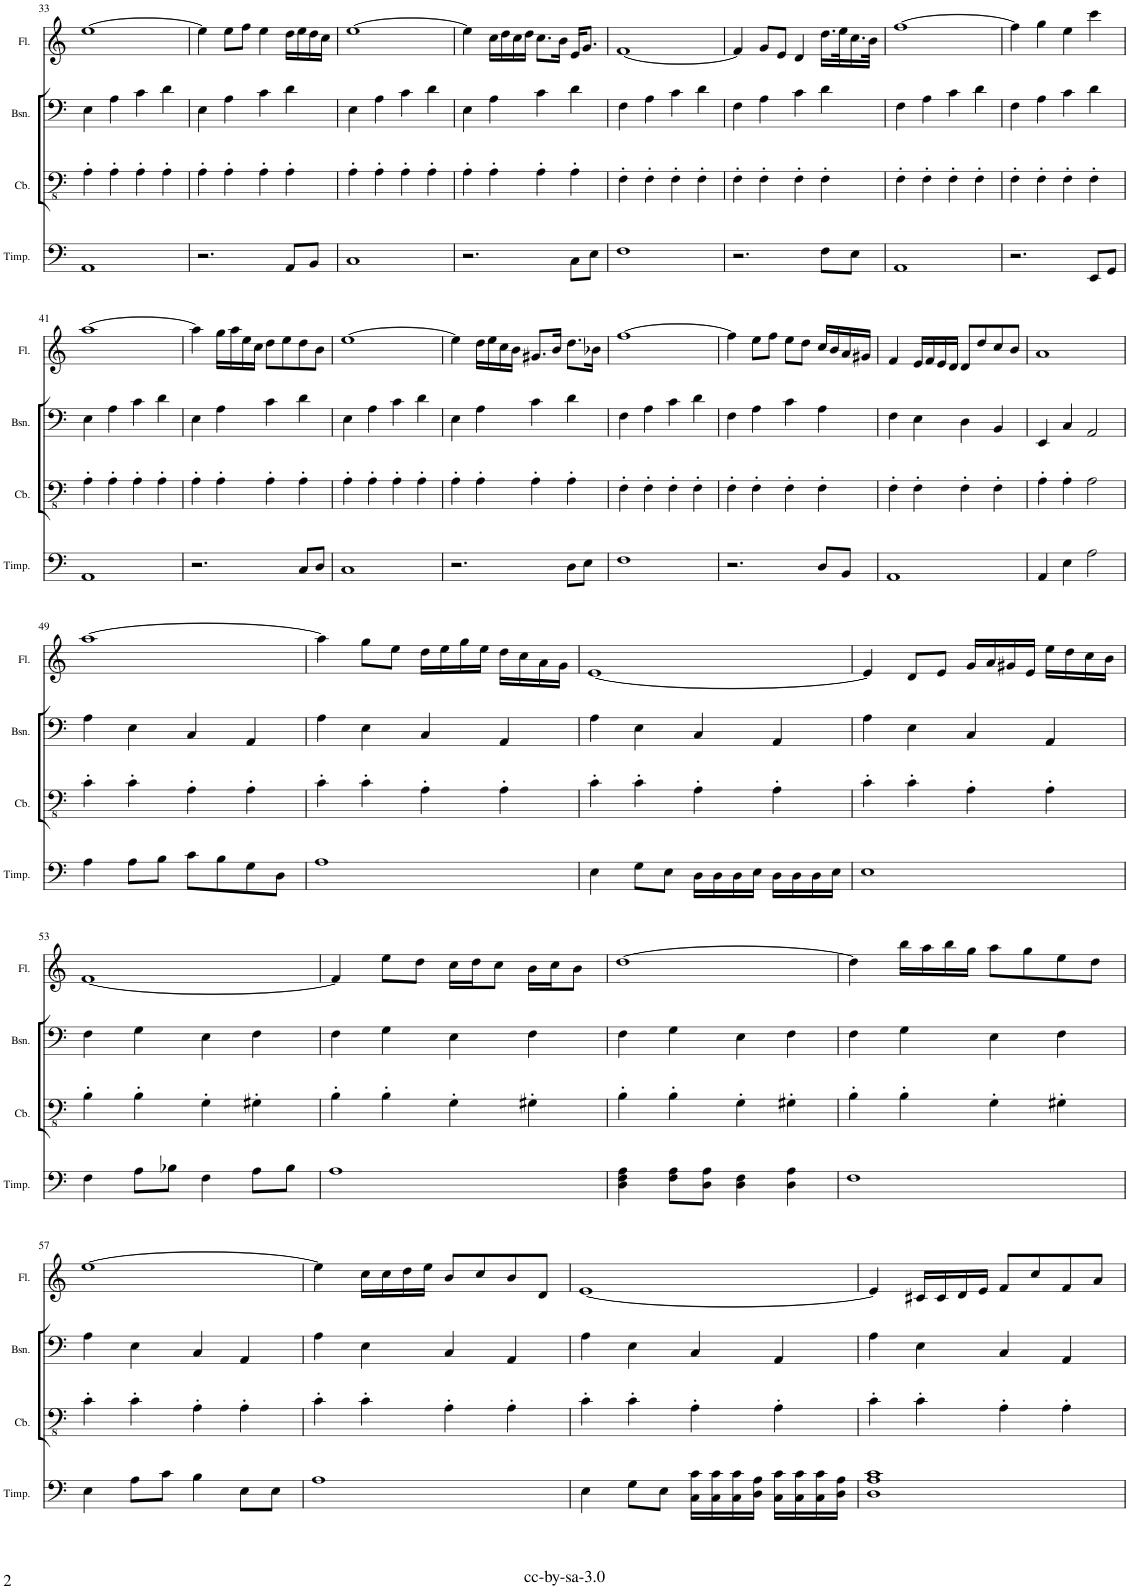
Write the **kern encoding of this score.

**kern	**kern	**kern	**kern
*part4	*part3	*part2	*part1
*staff4	*staff3	*staff2	*staff1
*I"Timpani	*I"Contrabass	*I"Bassoon	*I"Flute
*I'Timp.	*I'Cb.	*I'Bsn.	*I'Fl.
!!LO:PB:g=z
*clefF4	*clefFv4	*clefF4	*clefG2
*	*Trd7c12	*	*
*k[]	*k[]	*k[]	*k[]
*M4/4	*M4/4	*M4/4	*M4/4
*met(c)	*met(c)	*met(c)	*met(c)
=33	=33	=33	=33
1AA	4AA'\	4E\	[1ee
.	4AA'\	4A\	.
.	4AA'\	4c\	.
.	4AA'\	4d\	.
=34	=34	=34	=34
2.r	4AA'\	4E\	4ee\]
.	4AA'\	4A\	8ee\L
.	.	.	8ff\J
.	4AA'\	4c\	4ee\
8AA/L	4AA'\	4d\	16dd\LL
.	.	.	16ee\
8BB/J	.	.	16dd\
.	.	.	16cc\JJ
=35	=35	=35	=35
1C	4AA'\	4E\	[1ee
.	4AA'\	4A\	.
.	4AA'\	4c\	.
.	4AA'\	4d\	.
=36	=36	=36	=36
2.r	4AA'\	4E\	4ee\]
.	4AA'\	4A\	16cc\LL
.	.	.	16dd\
.	.	.	16cc\
.	.	.	16dd\JJ
.	4AA'\	4c\	8.cc\L
.	.	.	16b\Jk
8C\L	4AA'\	4d\	16e/KL
.	.	.	8.g/J
8E\J	.	.	.
=37	=37	=37	=37
1F	4FF'\	4F\	[1f
.	4FF'\	4A\	.
.	4FF'\	4c\	.
.	4FF'\	4d\	.
=38	=38	=38	=38
2.r	4FF'\	4F\	4f/]
.	4FF'\	4A\	8g/L
.	.	.	8e/J
.	4FF'\	4c\	4d/
8F\L	4FF'\	4d\	16.dd\LL
.	.	.	32ee\K
8E\J	.	.	16.cc\
.	.	.	32b\JJk
=39	=39	=39	=39
1AA	4FF'\	4F\	[1ff
.	4FF'\	4A\	.
.	4FF'\	4c\	.
.	4FF'\	4d\	.
=40	=40	=40	=40
2.r	4FF'\	4F\	4ff\]
.	4FF'\	4A\	4gg\
.	4FF'\	4c\	4ee\
8EE/L	4FF'\	4d\	4ccc\
8GG/J	.	.	.
!!LO:LB:g=z
=41	=41	=41	=41
1AA	4AA'\	4E\	[1aa
.	4AA'\	4A\	.
.	4AA'\	4c\	.
.	4AA'\	4d\	.
=42	=42	=42	=42
2.r	4AA'\	4E\	4aa\]
.	4AA'\	4A\	16gg\LL
.	.	.	16aa\
.	.	.	16ee\
.	.	.	16cc\JJ
.	4AA'\	4c\	8dd\L
.	.	.	8ee\
8C/L	4AA'\	4d\	8dd\
8D/J	.	.	8b\J
=43	=43	=43	=43
1C	4AA'\	4E\	[1ee
.	4AA'\	4A\	.
.	4AA'\	4c\	.
.	4AA'\	4d\	.
=44	=44	=44	=44
2.r	4AA'\	4E\	4ee\]
.	4AA'\	4A\	16dd\LL
.	.	.	16ee\
.	.	.	16cc\
.	.	.	16b\JJ
.	4AA'\	4c\	8.g#X/L
.	.	.	16b/Jk
8D\L	4AA'\	4d\	8.dd\L
8E\J	.	.	.
.	.	.	16b-X\Jk
=45	=45	=45	=45
1F	4FF'\	4F\	[1ff
.	4FF'\	4A\	.
.	4FF'\	4c\	.
.	4FF'\	4d\	.
=46	=46	=46	=46
2.r	4FF'\	4F\	4ff\]
.	4FF'\	4A\	8ee\L
.	.	.	8ff\J
.	4FF'\	4c\	8ee\L
.	.	.	8dd\J
8D/L	4FF'\	4A\	16cc/LL
.	.	.	16b/
8BB/J	.	.	16a/
.	.	.	16g#X/JJ
=47	=47	=47	=47
1AA	4FF'\	4F\	4f/
.	4FF'\	4E\	16e/LL
.	.	.	16f/
.	.	.	16e/
.	.	.	16d/JJ
.	4FF'\	4D\	8d/L
.	.	.	8dd/
.	4FF'\	4BB/	8cc/
.	.	.	8b/J
=48	=48	=48	=48
4AA/	4AA'\	4EE/	1a
4E\	4AA'\	4C/	.
2A\	2AA\	2AA/	.
!!LO:LB:g=z
=49	=49	=49	=49
4A\	4C'\	4A\	[1aa
8A\L	4C'\	4E\	.
8B\J	.	.	.
8c\L	4AA'\	4C/	.
8B\	.	.	.
8G\	4AA'\	4AA/	.
8D\J	.	.	.
=50	=50	=50	=50
1A	4C'\	4A\	4aa\]
.	4C'\	4E\	8gg\L
.	.	.	8ee\J
.	4AA'\	4C/	16dd\LL
.	.	.	16ee\
.	.	.	16gg\
.	.	.	16ee\JJ
.	4AA'\	4AA/	16dd\LL
.	.	.	16cc\
.	.	.	16a\
.	.	.	16g\JJ
=51	=51	=51	=51
4E\	4C'\	4A\	[1e
8G\L	4C'\	4E\	.
8E\J	.	.	.
16D\LL	4AA'\	4C/	.
16D\	.	.	.
16D\	.	.	.
16E\JJ	.	.	.
16D\LL	4AA'\	4AA/	.
16D\	.	.	.
16D\	.	.	.
16E\JJ	.	.	.
=52	=52	=52	=52
1E	4C'\	4A\	4e/]
.	4C'\	4E\	8d/L
.	.	.	8e/J
.	4AA'\	4C/	16g/LL
.	.	.	16a/
.	.	.	16g#X/
.	.	.	16e/JJ
.	4AA'\	4AA/	16ee\LL
.	.	.	16dd\
.	.	.	16cc\
.	.	.	16b\JJ
!!LO:LB:g=z
=53	=53	=53	=53
4F\	4BB'\	4F\	[1f
8A\L	4BB'\	4G\	.
8B-X\J	.	.	.
4F\	4GG'\	4E\	.
8A\L	4GG#X'\	4F\	.
8B-\J	.	.	.
=54	=54	=54	=54
1A	4BB'\	4F\	4f/]
.	4BB'\	4G\	8ee\L
.	.	.	8dd\J
.	4GG'\	4E\	16cc\LL
.	.	.	16dd\J
.	.	.	8cc\J
.	4GG#X'\	4F\	16b\LL
.	.	.	16cc\J
.	.	.	8b\J
=55	=55	=55	=55
4D\ 4F\ 4A\	4BB'\	4F\	[1dd
8F\ 8A\L	4BB'\	4G\	.
8D\ 8A\J	.	.	.
4D\ 4F\	4GG'\	4E\	.
4D\ 4A\	4GG#X'\	4F\	.
=56	=56	=56	=56
1F	4BB'\	4F\	4dd\]
.	4BB'\	4G\	16bb\LL
.	.	.	16aa\
.	.	.	16bb\
.	.	.	16gg\JJ
.	4GG'\	4E\	8aa\L
.	.	.	8gg\
.	4GG#X'\	4F\	8ee\
.	.	.	8dd\J
!!LO:LB:g=z
=57	=57	=57	=57
4E\	4C'\	4A\	[1ee
8A\L	4C'\	4E\	.
8c\J	.	.	.
4B\	4AA'\	4C/	.
8E\L	4AA'\	4AA/	.
8E\J	.	.	.
=58	=58	=58	=58
1A	4C'\	4A\	4ee\]
.	4C'\	4E\	16cc\LL
.	.	.	16cc\
.	.	.	16dd\
.	.	.	16ee\JJ
.	4AA'\	4C/	8b/L
.	.	.	8cc/
.	4AA'\	4AA/	8b/
.	.	.	8d/J
=59	=59	=59	=59
4E\	4C'\	4A\	[1e
8G\L	4C'\	4E\	.
8E\J	.	.	.
16C\ 16c\LL	4AA'\	4C/	.
16C\ 16c\	.	.	.
16C\ 16c\	.	.	.
16D\ 16A\JJ	.	.	.
16C\ 16c\LL	4AA'\	4AA/	.
16C\ 16c\	.	.	.
16C\ 16c\	.	.	.
16D\ 16A\JJ	.	.	.
=60	=60	=60	=60
1D 1A 1c	4C'\	4A\	4e/]
.	4C'\	4E\	16c#X/LL
.	.	.	16c#/
.	.	.	16d/
.	.	.	16e/JJ
.	4AA'\	4C/	8f/L
.	.	.	8cc/
.	4AA'\	4AA/	8f/
.	.	.	8a/J
=	=	=	=
*-	*-	*-	*-
